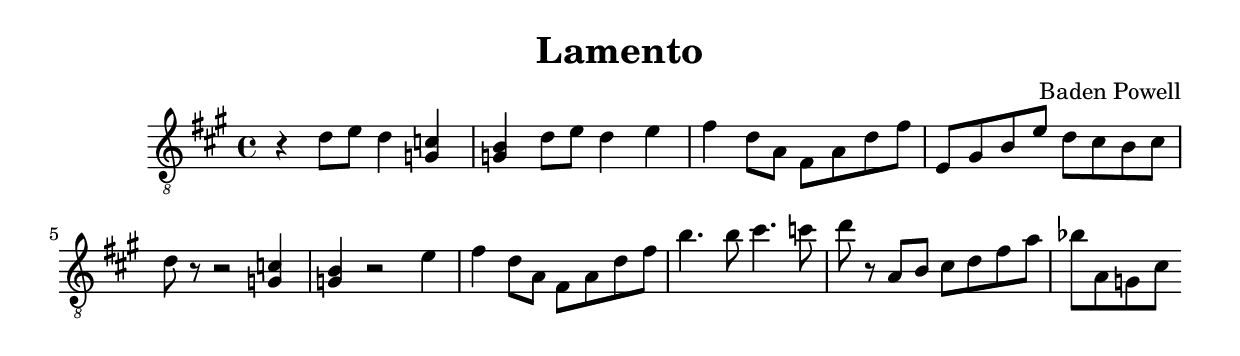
\version "2.22.2"

\header {
  title = "Lamento"
  composer = "Baden Powell"
}

\score {
  \new Staff \relative {
    \set Staff.midiInstrument = "electric bass (finger)"
    \clef "treble_8"
    \key a \major

    r4 d'8 e8 d4 <g, c>4
    <g b>4 d'8 e8 d4 e4
    fis4 d8 a8 fis8 a8 d8 fis8
    e,8 gis8 b8 e8 d8 cis8 b8 cis8

    d8 r8 r2  <g, c>4
    <g b>4 r2 e'4
    fis4 d8 a8 fis8 a8 d8 fis8 
    b4. b8 cis4. c8
  
    d8 r8 a,8 b8 cis8 d8 fis8 a8
    bes8 a,8 g8 cis8 
  }
  % \midi { \tempo 4 = 100 }
}
